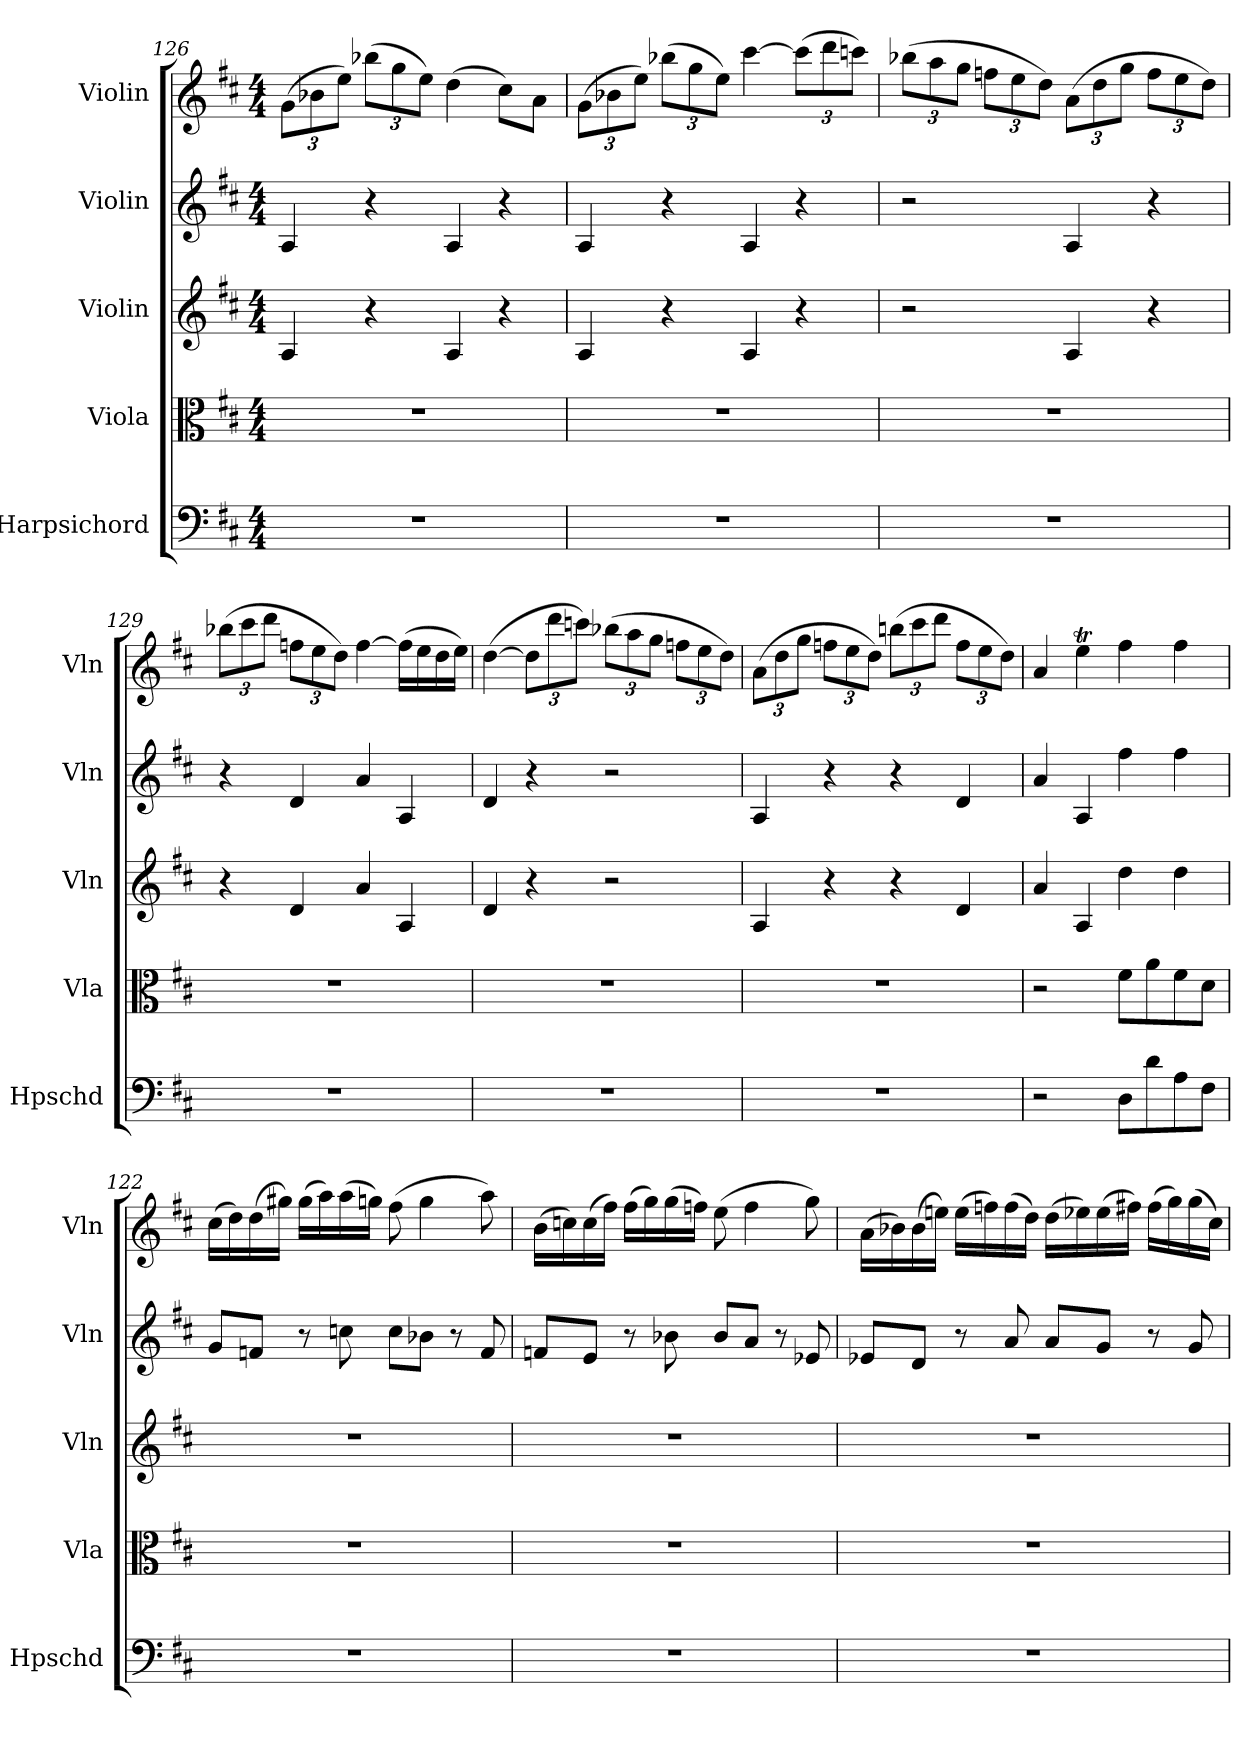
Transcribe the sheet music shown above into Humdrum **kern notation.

**kern	**kern	**kern	**kern	**kern
*part5	*part4	*part3	*part2	*part1
*staff5	*staff4	*staff3	*staff2	*staff1
*I"Harpsichord	*I"Viola	*I"Violin	*I"Violin	*I"Violin
*I'Hpschd	*I'Vla	*I'Vln	*I'Vln	*I'Vln
*clefF4	*clefC3	*clefG2	*clefG2	*clefG2
*k[f#c#]	*k[f#c#]	*k[f#c#]	*k[f#c#]	*k[f#c#]
*D:	*D:	*D:	*D:	*D:
*M4/4	*M4/4	*M4/4	*M4/4	*M4/4
=126	=126	=126	=126	=126
1r	1r	4A/	4A/	(12g\L
.	.	.	.	12b-X\
.	.	.	.	12ee\J)
.	.	4r	4r	(12bb-X\L
.	.	.	.	12gg\
.	.	.	.	12ee\J)
.	.	4A/	4A/	(4dd\
.	.	4r	4r	8cc#\L)
.	.	.	.	8a\J
=127	=127	=127	=127	=127
1r	1r	4A/	4A/	(12g\L
.	.	.	.	12b-X\
.	.	.	.	12ee\J)
.	.	4r	4r	(12bb-X\L
.	.	.	.	12gg\
.	.	.	.	12ee\J)
.	.	4A/	4A/	[4ccc#\
.	.	4r	4r	(12ccc#\L]
.	.	.	.	12ddd\
.	.	.	.	12cccn\J)
=128	=128	=128	=128	=128
1r	1r	2r	2r	(12bb-X\L
.	.	.	.	12aa\
.	.	.	.	12gg\J
.	.	.	.	12ffn\L
.	.	.	.	12ee\
.	.	.	.	12dd\J)
.	.	4A/	4A/	(12a\L
.	.	.	.	12dd\
.	.	.	.	12gg\J
.	.	4r	4r	12ff\L
.	.	.	.	12ee\
.	.	.	.	12dd\J)
=129	=129	=129	=129	=129
1r	1r	4r	4r	(12bb-X\L
.	.	.	.	12ccc#\
.	.	.	.	12ddd\J
.	.	4d/	4d/	12ffn\L
.	.	.	.	12ee\
.	.	.	.	12dd\J)
.	.	4a/	4a/	[4ff\
.	.	4A/	4A/	(16ff\LL]
.	.	.	.	16ee\
.	.	.	.	16dd\
.	.	.	.	16ee\JJ)
=130	=130	=130	=130	=130
1r	1r	4d/	4d/	([4dd\
.	.	4r	4r	12dd\L]
.	.	.	.	12ddd\
.	.	.	.	12cccn\J)
.	.	2r	2r	(12bb-X\L
.	.	.	.	12aa\
.	.	.	.	12gg\J
.	.	.	.	12ffn\L
.	.	.	.	12ee\
.	.	.	.	12dd\J)
=131	=131	=131	=131	=131
1r	1r	4A/	4A/	(12a\L
.	.	.	.	12dd\
.	.	.	.	12gg\J
.	.	4r	4r	12ffn\L
.	.	.	.	12ee\
.	.	.	.	12dd\J)
.	.	4r	4r	(12bbn\L
.	.	.	.	12ccc#\
.	.	.	.	12ddd\J
.	.	4d/	4d/	12ff\L
.	.	.	.	12ee\
.	.	.	.	12dd\J)
=132	=132	=132	=132	=132
2r	2r	4a/	4a/	4a/
.	.	4A/	4A/	4eeT\
8D\L	8f#\L	4dd\	4ff#\	4ff#\
8d\	8a\	.	.	.
8A\	8f#\	4dd\	4ff#\	4ff#\
8F#\J	8d\J	.	.	.
=122	=122	=122	=122	=122
1r	1r	1r	8g/L	(16cc#\LL
.	.	.	.	16dd\)
.	.	.	8fn/J	(16dd\
.	.	.	.	16gg#X\JJ)
.	.	.	8r	(16gg#\LL
.	.	.	.	16aa\)
.	.	.	8ccn\	(16aa\
.	.	.	.	16ggn\JJ)
.	.	.	8cc\L	(8ff#\
.	.	.	8b-X\J	4gg\
.	.	.	8r	.
.	.	.	8f/	8aa\)
=123	=123	=123	=123	=123
1r	1r	1r	8fn/L	(16b\LL
.	.	.	.	16ccn\)
.	.	.	8e/J	(16cc\
.	.	.	.	16ff#\JJ)
.	.	.	8r	(16ff#\LL
.	.	.	.	16gg\)
.	.	.	8b-X\	(16gg\
.	.	.	.	16ffn\JJ)
.	.	.	8b-/L	(8ee\
.	.	.	8a/J	4ff\
.	.	.	8r	.
.	.	.	8e-X/	8gg\)
=124	=124	=124	=124	=124
1r	1r	1r	8e-X/L	(16a\LL
.	.	.	.	16b-X\)
.	.	.	8d/J	(16b-\
.	.	.	.	16een\JJ)
.	.	.	8r	(16ee\LL
.	.	.	.	16ffn\)
.	.	.	8a/	(16ff\
.	.	.	.	16dd\JJ)
.	.	.	8a/L	(16dd\LL
.	.	.	.	16ee-X\)
.	.	.	8g/J	(16ee-\
.	.	.	.	16ff#X\JJ)
.	.	.	8r	(16ff#\LL
.	.	.	.	16gg\)
.	.	.	8g/	(16gg\
.	.	.	.	16cc#\JJ)
=	=	=	=	=
*-	*-	*-	*-	*-
